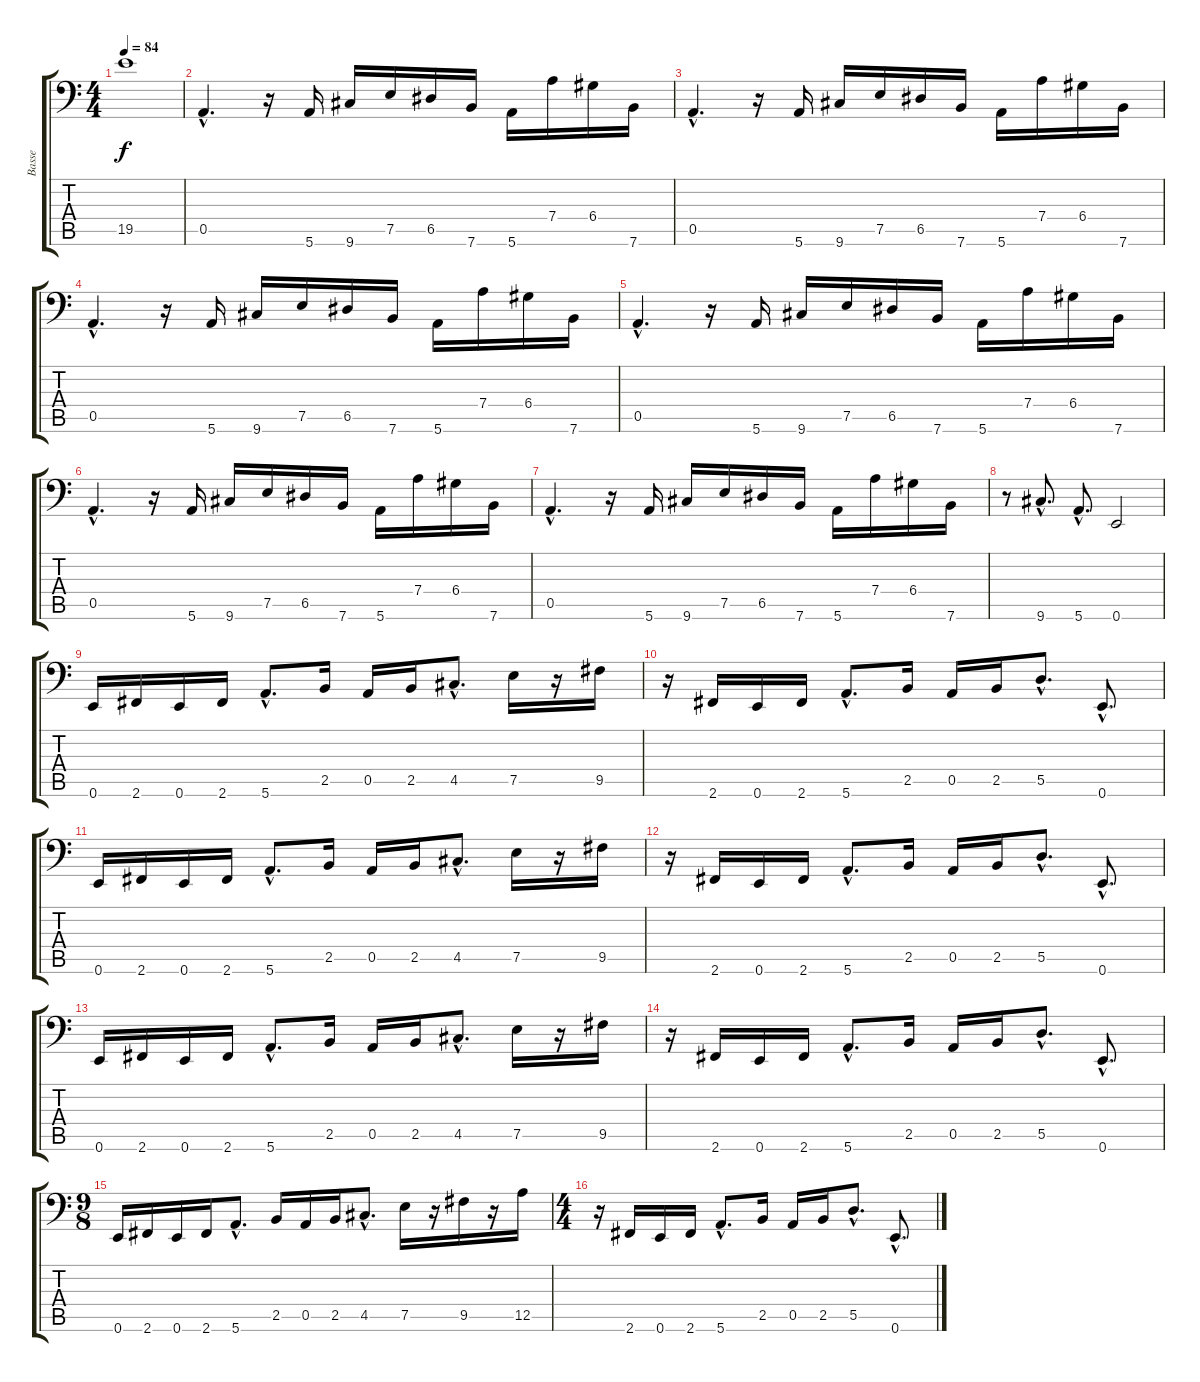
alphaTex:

\track ("Basse" "Basse") {instrument acousticguitarnylon}
\staff {score tabs}
\tuning (E2 B1 G2 D2 A1 E1) {hide}
\ts (4 4)
\tempo 84
\clef f4
\ks c
19.5.1{dy f} |
0.5{hac}.4{d} r.16 5.6.16 9.6.16 7.5.16 6.5.16 7.6.16 5.6.16 7.4.16 6.4.16 7.6.16 |
0.5{hac}.4{d} r.16 5.6.16 9.6.16 7.5.16 6.5.16 7.6.16 5.6.16 7.4.16 6.4.16 7.6.16 |
0.5{hac}.4{d} r.16 5.6.16 9.6.16 7.5.16 6.5.16 7.6.16 5.6.16 7.4.16 6.4.16 7.6.16 |
0.5{hac}.4{d} r.16 5.6.16 9.6.16 7.5.16 6.5.16 7.6.16 5.6.16 7.4.16 6.4.16 7.6.16 |
0.5{hac}.4{d} r.16 5.6.16 9.6.16 7.5.16 6.5.16 7.6.16 5.6.16 7.4.16 6.4.16 7.6.16 |
0.5{hac}.4{d} r.16 5.6.16 9.6.16 7.5.16 6.5.16 7.6.16 5.6.16 7.4.16 6.4.16 7.6.16 |
r.8 9.6{hac}.8{d} 5.6{hac}.8{d} 0.6.2 |
0.6.16 2.6.16 0.6.16 2.6.16 5.6{hac}.8{d} 2.5.16 0.5.16 2.5.16 4.5{hac}.8{d} 7.5.16 r.16 9.5.16 |
r.16 2.6.16 0.6.16 2.6.16 5.6{hac}.8{d} 2.5.16 0.5.16 2.5.16 5.5{hac}.8{d} 0.6{hac}.8{d} |
0.6.16 2.6.16 0.6.16 2.6.16 5.6{hac}.8{d} 2.5.16 0.5.16 2.5.16 4.5{hac}.8{d} 7.5.16 r.16 9.5.16 |
r.16 2.6.16 0.6.16 2.6.16 5.6{hac}.8{d} 2.5.16 0.5.16 2.5.16 5.5{hac}.8{d} 0.6{hac}.8{d} |
0.6.16 2.6.16 0.6.16 2.6.16 5.6{hac}.8{d} 2.5.16 0.5.16 2.5.16 4.5{hac}.8{d} 7.5.16 r.16 9.5.16 |
r.16 2.6.16 0.6.16 2.6.16 5.6{hac}.8{d} 2.5.16 0.5.16 2.5.16 5.5{hac}.8{d} 0.6{hac}.8{d} |
\ts (9 8)
0.6.16 2.6.16 0.6.16 2.6.16 5.6{hac}.8{d} 2.5.16 0.5.16 2.5.16 4.5{hac}.8{d} 7.5.16 r.16 9.5.16 r.16 12.5.16 |
\ts (4 4)
r.16 2.6.16 0.6.16 2.6.16 5.6{hac}.8{d} 2.5.16 0.5.16 2.5.16 5.5{hac}.8{d} 0.6{hac}.8{d}
